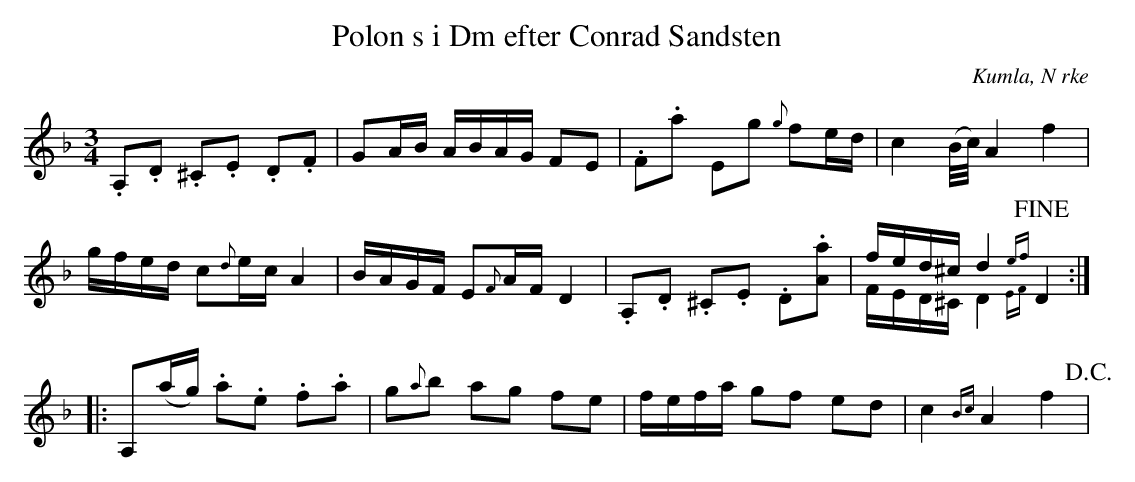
X:1
T:Polon s i Dm efter Conrad Sandsten
O:Kumla, N rke
M:3/4
L:1/16
K:Dm
.A,2.D2 .^C2.E2 .D2.F2 | G2AB ABAG F2E2 | .F2.a2 E2g2 {g}f2ed | c4 (B/c/)A4 f4 |
gfed c2{d}ec A4 | BAGF E2{F}AF D4 | .A,2.D2 .^C2.E2 .D2.[Aa]2 | fed^c d4{ef} !fine! D4 & FED^C D4{EF} x4 ::
A,2(ag)  .a2.e2 .f2.a2 | g2{a}b2 a2g2 f2e2 | fefa g2f2 e2d2 | c4 {Bc}A4 f4 !D.C.! |
